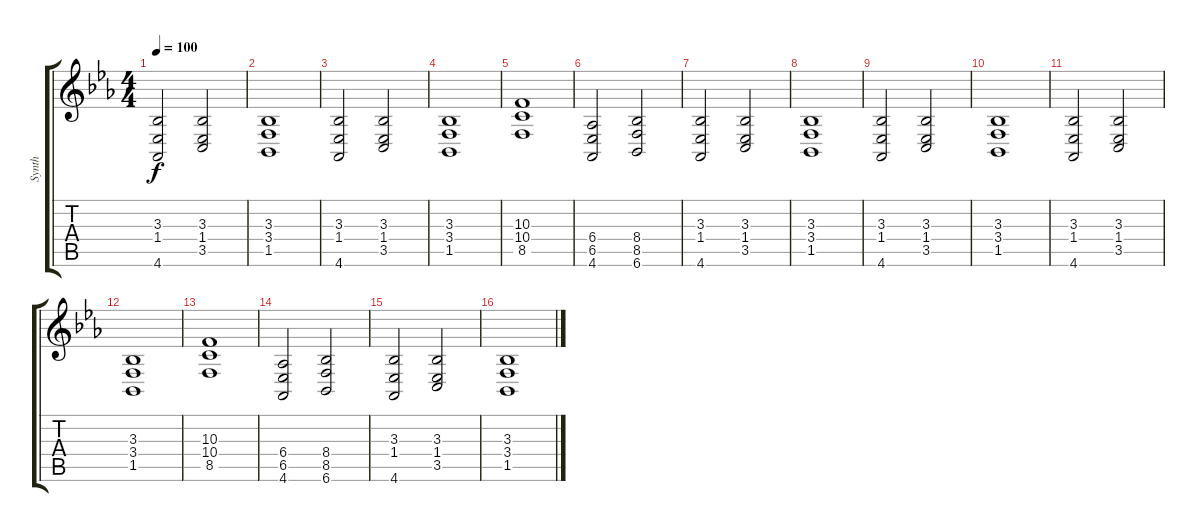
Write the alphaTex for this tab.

\track ("Synth" "Synth") {instrument lead1square}
\staff {score tabs}
\tuning (E4 B3 G3 D3 A2 E2) {hide}
\ts (4 4)
\tempo 100
\clef g2
\ks eb
(3.3 1.4 4.6).2{dy f} (3.3 1.4 3.5).2 |
(3.3 3.4 1.5).1 |
(3.3 1.4 4.6).2 (3.3 1.4 3.5).2 |
(3.3 3.4 1.5).1 |
(10.3 10.4 8.5).1 |
(6.4 6.5 4.6).2 (8.4 8.5 6.6).2 |
(3.3 1.4 4.6).2 (3.3 1.4 3.5).2 |
(3.3 3.4 1.5).1 |
(3.3 1.4 4.6).2 (3.3 1.4 3.5).2 |
(3.3 3.4 1.5).1 |
(3.3 1.4 4.6).2 (3.3 1.4 3.5).2 |
(3.3 3.4 1.5).1 |
(10.3 10.4 8.5).1 |
(6.4 6.5 4.6).2 (8.4 8.5 6.6).2 |
(3.3 1.4 4.6).2 (3.3 1.4 3.5).2 |
(3.3 3.4 1.5).1
